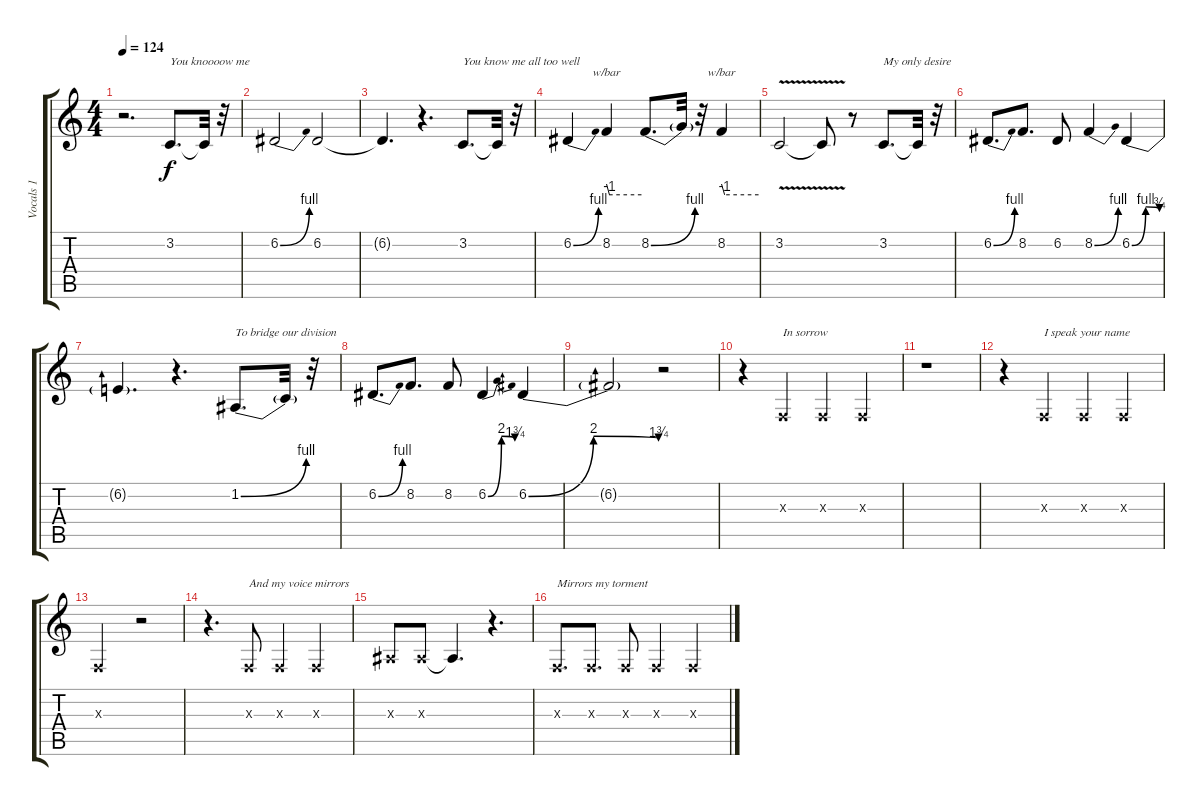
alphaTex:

\track ("Vocals 1 " "Vocals 1 ") {instrument oboe}
\staff {score tabs}
\tuning (D4 A3 F3 C3 G2 C2) {hide}
\ts (4 4)
\tempo 124
\clef g2
\ks c
r.2{d dy f} 3.2.8{d txt "You knoooow me"} 3.2{t}.32 r.32 |
6.2{be (bend 0 0 60 4)}.2 6.2.2 |
6.2{t}.4{d} r.4{d} 3.2.8{d txt "You know me all too well"} 3.2{t}.32 r.32 |
6.2{be (bend 0 0 60 4)}.4 8.2.4{tbe (custom default 0 0 5 -4 60 -4)} 8.2{be (bend 0 0 60 4)}.8{d} 8.2{t}.32 r.32 8.2.4{tbe (custom default 0 0 5 -4 60 -4)} |
3.2{v}.2 3.2{t}.8 r.8 3.2.8{d txt "My only desire"} 3.2{t}.32 r.32 |
6.2{be (bend 0 0 60 4)}.8{d} 8.2.8{d} 6.2.8 8.2{be (bend 0 0 60 4)}.4 6.2{be (bendrelease 0 0 5 4 45 4 60 3)}.4 |
6.2{t}.4{d} r.4{d} 1.2{be (bend 0 0 60 4)}.8{d txt "To bridge our division"} 1.2{t}.32 r.32 |
6.2{be (bend 0 0 60 4)}.8{d} 8.2.8{d} 8.2.8 6.2{be (bendrelease 0 0 5 8 50 8 60 7)}.4 6.2{be (bendrelease 0 0 5 8 50 8 60 7)}.4 |
6.2{t}.2 r.2 |
r.4 0.3{x}.4{txt "In sorrow"} 0.3{x}.4 0.3{x}.4 |
r.1 |
r.4 0.3{x}.4{txt "I speak your name"} 0.3{x}.4 0.3{x}.4 |
0.3{x}.2 r.2 |
r.4{d} 0.3{x}.8{txt "And my voice mirrors"} 0.3{x}.4 0.3{x}.4 |
5.3{x}.8 5.3{x}.8 5.3{t}.4{d} r.4{d} |
0.3{x}.8{d txt "Mirrors my torment"} 0.3{x}.8{d} 0.3{x}.8 0.3{x}.4 0.3{x}.4
